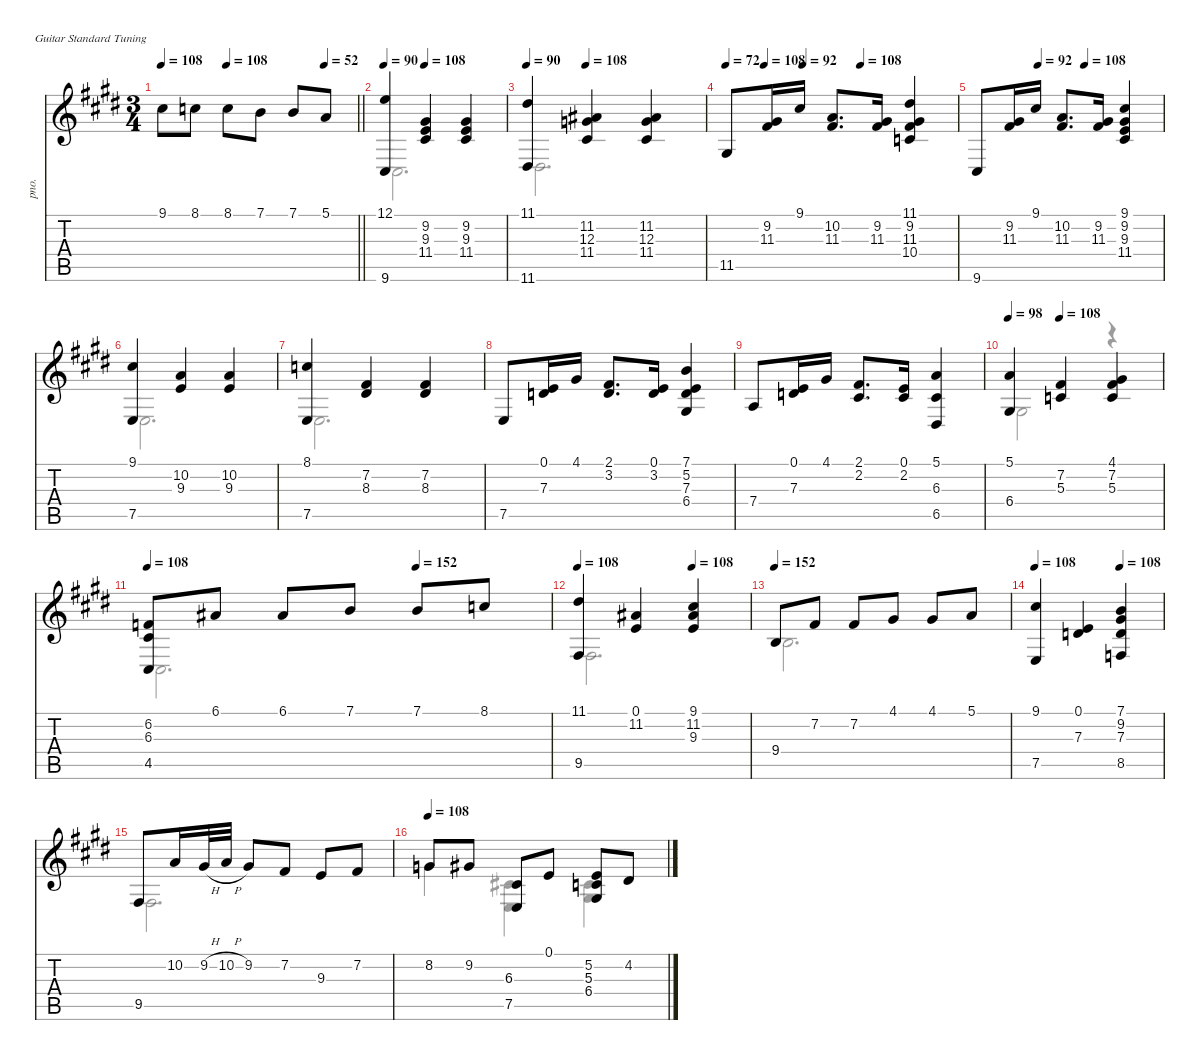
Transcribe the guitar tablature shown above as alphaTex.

\defaultSystemsLayout 4
\hideDynamics
\bracketExtendMode nobrackets
\track ("Piano" "pno.") {instrument acousticgrandpiano}
\staff {score tabs}
\tuning (E4 B3 G3 D3 A2 E2)
\voice
\ts (3 4)
\tempo 108
\tempo (108 0.333333)
\tempo (52 0.833333)
\clef g2
\barLineRight lightlight
\ks c#minor
9.1{acc #}.8{dy f beam Down} 8.1{acc forcenatural}.8{beam Down} 8.1{acc forcenatural}.8{beam Down} 7.1{acc forcenatural}.8{beam Down} 7.1{acc forcenatural}.8{beam Up} 5.1{acc forcenatural}.8{beam Up} |
\tempo 90
\tempo (108 0.333333)
(12.1{acc forcenatural} 9.6{acc #}).4{beam Up} (9.2{acc #} 9.3{acc forcenatural} 11.4{acc #}).4{beam Up} (9.2{acc #} 9.3{acc forcenatural} 11.4{acc #}).4{beam Up} |
\tempo 90
\tempo (108 0.333333)
(11.1{acc #} 11.6{acc #}).4{beam Up} (11.2{acc #} 12.3{acc forcenatural} 11.4{acc #}).4{beam Up} (11.2{acc #} 12.3{acc forcenatural} 11.4{acc #}).4{beam Up} |
\tempo 72
\tempo (108 0.166667)
\tempo (92 0.333333)
\tempo (108 0.583333)
11.5{acc #}.8{beam Up} (9.2{acc #} 11.3{acc #}).16{beam Up} 9.1{acc #}.16{beam Up} (10.2{acc forcenatural} 11.3{acc #}).8{d beam Up} (9.2{acc #} 11.3{acc #}).16{beam Up} (11.1{acc #} 9.2{acc #} 11.3{acc #} 10.4{acc forcenatural}).4{beam Up} |
\tempo (92 0.333333)
\tempo (108 0.583333)
9.6{acc #}.8{beam Up} (9.2{acc #} 11.3{acc #}).16{beam Up} 9.1{acc #}.16{beam Up} (10.2{acc forcenatural} 11.3{acc #}).8{d beam Up} (9.2{acc #} 11.3{acc #}).16{beam Up} (9.1{acc #} 9.2{acc #} 9.3{acc forcenatural} 11.4{acc #}).4{beam Up} |
(9.1{acc #} 7.5{acc forcenatural}).4{beam Up} (10.2{acc forcenatural} 9.3{acc forcenatural}).4{beam Up} (10.2{acc forcenatural} 9.3{acc forcenatural}).4{beam Up} |
(8.1{acc forcenatural} 7.5{acc forcenatural}).4{beam Up} (7.2{acc #} 8.3{acc #}).4{beam Up} (7.2{acc #} 8.3{acc #}).4{beam Up} |
7.5{acc forcenatural}.8{beam Up} (0.1{acc forcenatural} 7.3{acc forcenatural}).16{beam Up} 4.1{acc #}.16{beam Up} (2.1{acc #} 3.2{acc forcenatural}).8{d beam Up} (0.1{acc forcenatural} 3.2{acc forcenatural}).16{beam Up} (7.1{acc forcenatural} 5.2{acc forcenatural} 7.3{acc forcenatural} 6.4{acc #}).4{beam Up} |
7.4{acc forcenatural}.8{beam Up} (0.1{acc forcenatural} 7.3{acc forcenatural}).16{beam Up} 4.1{acc #}.16{beam Up} (2.1{acc #} 2.2{acc #}).8{d beam Up} (0.1{acc forcenatural} 2.2{acc #}).16{beam Up} (5.1{acc forcenatural} 6.3{acc #} 6.5{acc #}).4{beam Up} |
\tempo 98
\tempo (108 0.333333)
(5.1{acc forcenatural} 6.4{acc #}).4{beam Up} (7.2{acc #} 5.3{acc forcenatural}).4{beam Up} (4.1{acc #} 7.2{acc #} 5.3{acc forcenatural}).4{beam Up} |
\tempo 108
\tempo (152 0.666667)
(6.2{acc forcenatural} 6.3{acc #} 4.5{acc #}).8{beam Up} 6.1{acc #}.8{beam Up} 6.1{acc #}.8{beam Up} 7.1{acc forcenatural}.8{beam Up} 7.1{acc forcenatural}.8{beam Up} 8.1{acc forcenatural}.8{beam Up} |
\tempo 108
\tempo (108 0.666667)
(11.1{acc #} 9.5{acc #}).4{beam Up} (0.1{acc forcenatural} 11.2{acc #}).4{beam Up} (9.1{acc #} 11.2{acc #} 9.3{acc forcenatural}).4{beam Up} |
\tempo 152
9.4{acc forcenatural}.8{beam Up} 7.2{acc #}.8{beam Up} 7.2{acc #}.8{beam Up} 4.1{acc #}.8{beam Up} 4.1{acc #}.8{beam Up} 5.1{acc forcenatural}.8{beam Up} |
\tempo 108
\tempo (108 0.666667)
(9.1{acc #} 7.5{acc forcenatural}).4{beam Up} (0.1{acc forcenatural} 7.3{acc forcenatural}).4{beam Up} (7.1{acc forcenatural} 9.2{acc #} 7.3{acc forcenatural} 8.5{acc forcenatural}).4{beam Up} |
9.5{acc #}.8{beam Up} 10.2{acc forcenatural}.16{beam Up} 9.2{h acc #}.32{beam Up} 10.2{h acc forcenatural}.32{beam Up} 9.2{acc #}.8{beam Up} 7.2{acc #}.8{beam Up} 9.3{acc forcenatural}.8{beam Up} 7.2{acc #}.8{beam Up} |
\tempo 108
8.2{acc forcenatural}.8{beam Up} 9.2{acc #}.8{beam Up} (6.3{acc #} 7.5{acc forcenatural}).8{beam Up} 0.1{acc forcenatural}.8{beam Up} (5.2{acc forcenatural} 5.3{acc forcenatural} 6.4{acc #}).8{beam Up} 4.2{acc #}.8{beam Up}
\voice
\clef g2
\ottava regular
\simile none
\barLineRight lightlight
\ks c#minor
|
9.6{acc #}.2{d beam Down} |
11.6{acc #}.2{d beam Down} |
|
|
7.5{acc forcenatural}.2{d beam Down} |
7.5{acc forcenatural}.2{d beam Down} |
|
|
6.4{acc #}.2{beam Down} r.4{beam Down} |
4.5{acc #}.2{d beam Down} |
9.5{acc #}.2{d beam Down} |
9.4{acc forcenatural}.2{d beam Down} |
|
9.5{acc #}.2{d beam Down} |
8.2{acc forcenatural}.4{beam Down} (6.3{acc #} 7.5{acc forcenatural}).4{beam Down} (5.3{acc forcenatural} 6.4{acc #}).4{beam Down}
